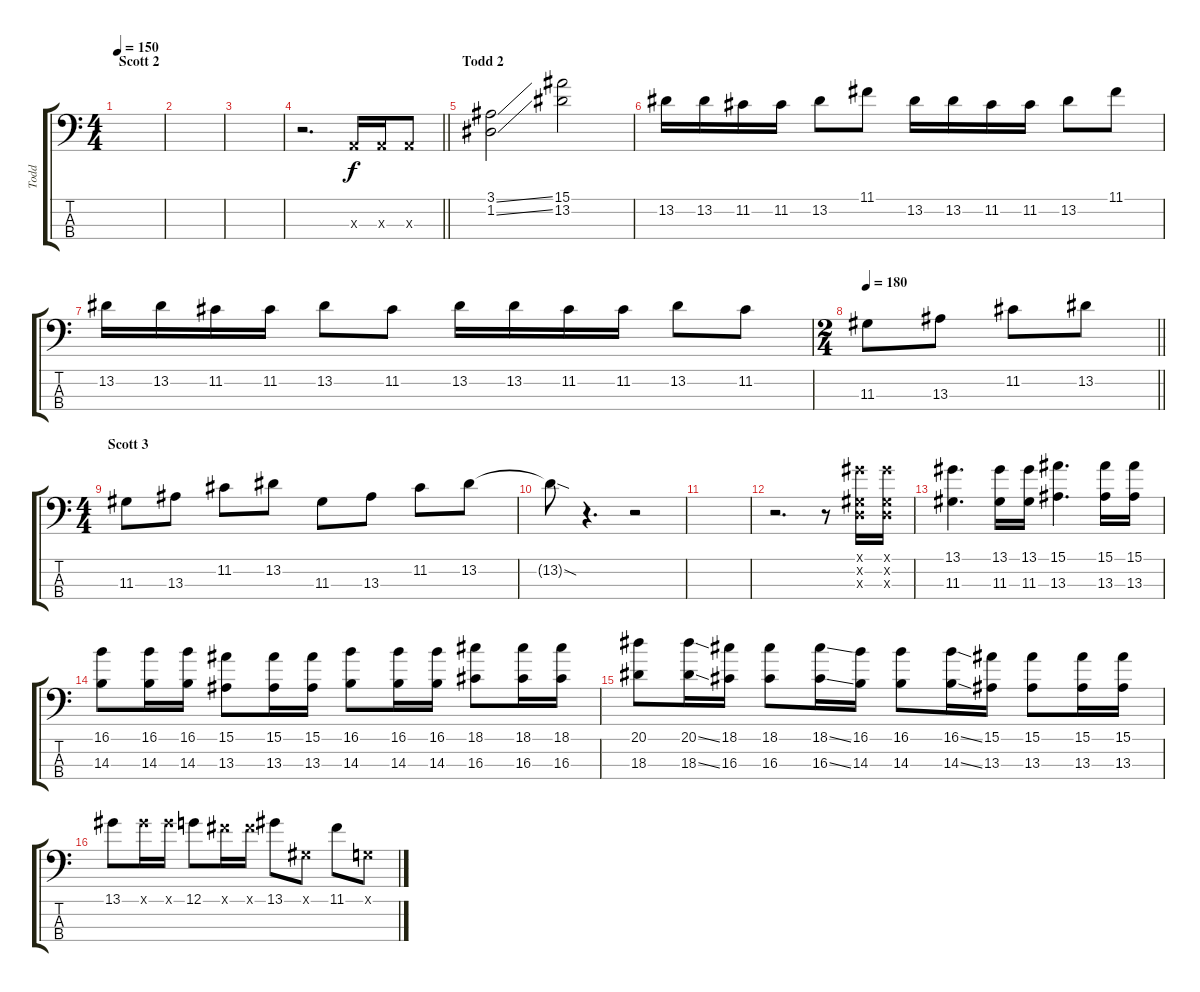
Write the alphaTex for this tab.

\track ("Todd" "Todd") {instrument electricbasspick}
\staff {score tabs}
\tuning (G2 D2 A1 E1) {hide}
\ts (4 4)
\section ("" "Scott 2")
\tempo 150
\clef f4
\ks c
|
|
|
\barLineRight lightlight
r.2{d} 0.3{x}.16 0.3{x}.16 0.3{x}.8 |
\section ("" "Todd 2")
(3.1{ss} 1.2{ss}).2 (15.1 13.2).2 |
13.2.16 13.2.16 11.2.16 11.2.16 13.2.8 11.1.8 13.2.16 13.2.16 11.2.16 11.2.16 13.2.8 11.1.8 |
13.2.16 13.2.16 11.2.16 11.2.16 13.2.8 11.2.8 13.2.16 13.2.16 11.2.16 11.2.16 13.2.8 11.2.8 |
\ts (2 4)
\tempo 180
\barLineRight lightlight
11.3.8 13.3.8 11.2.8 13.2.8 |
\ts (4 4)
\section ("" "Scott 3")
11.3.8 13.3.8 11.2.8 13.2.8 11.3.8 13.3.8 11.2.8 13.2.8 |
13.2{sod t}.8 r.4{d} r.2 |
|
r.2{d} r.8 (13.1{x} 0.2{x} 11.3{x}).16 (13.1{x} 0.2{x} 11.3{x}).16 |
(13.1 11.3).4{d} (13.1 11.3).16 (13.1 11.3).16 (15.1 13.3).4{d} (15.1 13.3).16 (15.1 13.3).16 |
(16.1 14.3).8 (16.1 14.3).16 (16.1 14.3).16 (15.1 13.3).8 (15.1 13.3).16 (15.1 13.3).16 (16.1 14.3).8 (16.1 14.3).16 (16.1 14.3).16 (18.1 16.3).8 (18.1 16.3).16 (18.1 16.3).16 |
(20.1 18.3).8 (20.1{ss} 18.3{ss}).16 (18.1 16.3).16 (18.1 16.3).8 (18.1{ss} 16.3{ss}).16 (16.1 14.3).16 (16.1 14.3).8 (16.1{ss} 14.3{ss}).16 (15.1 13.3).16 (15.1 13.3).8 (15.1 13.3).16 (15.1 13.3).16 |
13.1.8 13.1{x}.16 13.1{x}.16 12.1.8 11.1{x}.16 11.1{x}.16 13.1.8 1.1{x}.8 11.1.8 0.1{x}.8
